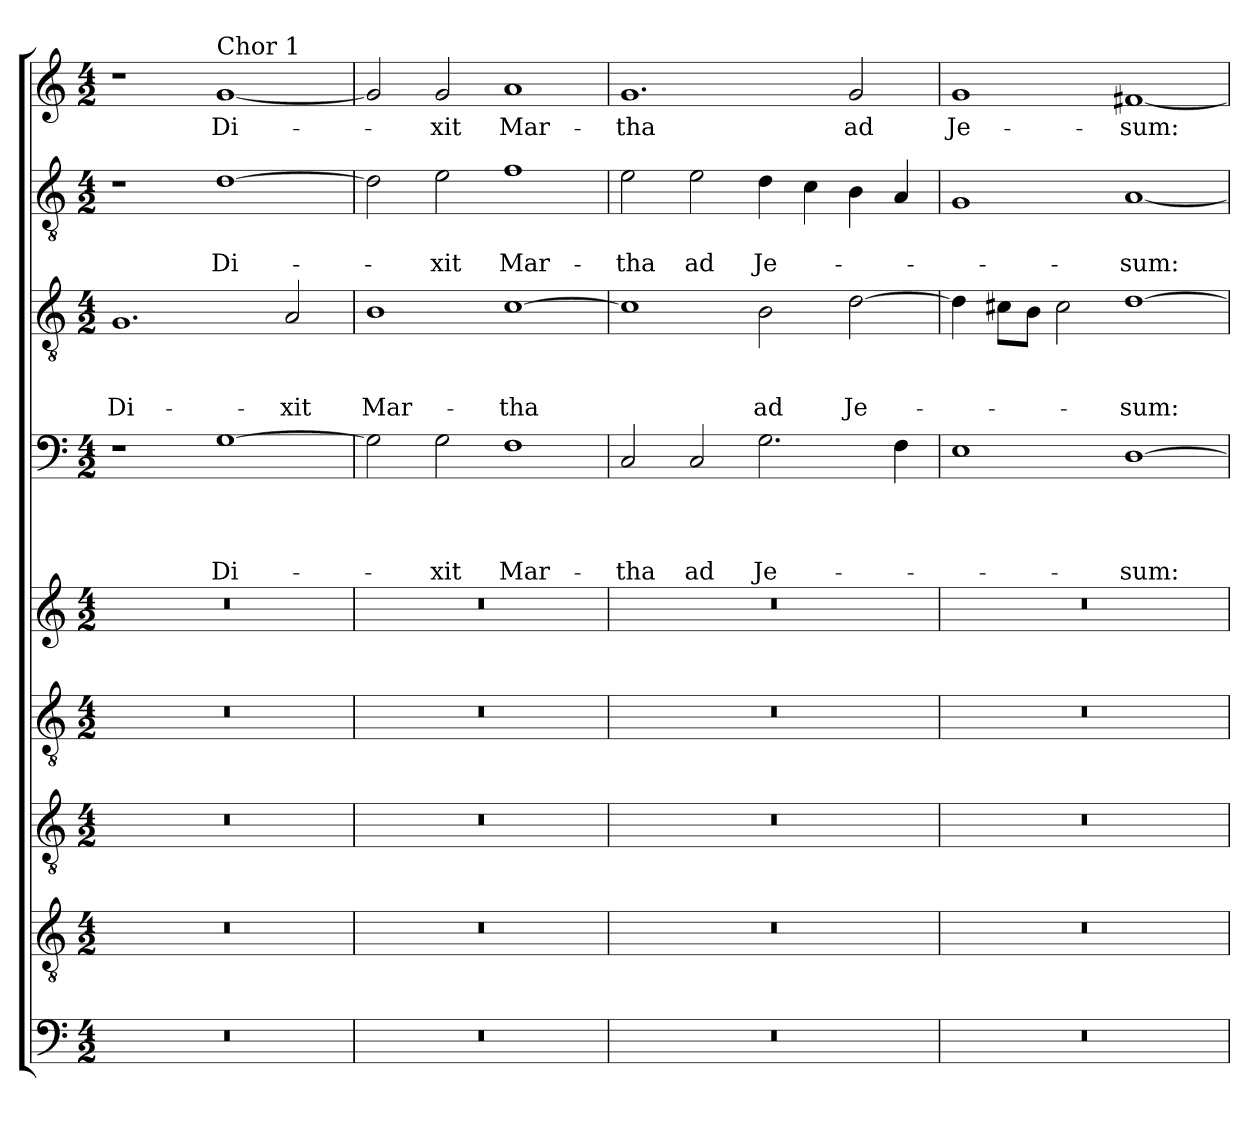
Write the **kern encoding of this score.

**kern	**kern	**kern	**kern	**kern	**kern	**text	**text	**text	**text	**kern	**text	**text	**text	**kern	**text	**text	**kern	**text
*part9	*part8	*part7	*part6	*part5	*part4	*part4	*part4	*part4	*part4	*part3	*part3	*part3	*part3	*part2	*part2	*part2	*part1	*part1
*staff9	*staff8	*staff7	*staff6	*staff5	*staff4	*staff4	*staff4	*staff4	*staff4	*staff3	*staff3	*staff3	*staff3	*staff2	*staff2	*staff2	*staff1	*staff1
*clefF4	*clefGv2	*clefGv2	*clefGv2	*clefG2	*clefF4	*	*	*	*	*clefGv2	*	*	*	*clefGv2	*	*	*clefG2	*
*k[]	*k[]	*k[]	*k[]	*k[]	*k[]	*	*	*	*	*k[]	*	*	*	*k[]	*	*	*k[]	*
*a:	*a:	*a:	*a:	*a:	*a:	*	*	*	*	*a:	*	*	*	*a:	*	*	*a:	*
*M4/2	*M4/2	*M4/2	*M4/2	*M4/2	*M4/2	*	*	*	*	*M4/2	*	*	*	*M4/2	*	*	*M4/2	*
=1	=1	=1	=1	=1	=1	=1	=1	=1	=1	=1	=1	=1	=1	=1	=1	=1	=1	=1
!	!	!	!	!	!	!	!	!	!	!	!	!	!LO:LY:b	!	!	!	!	!
0r	0r	0r	0r	0r	1r	.	.	.	.	1.G	.	.	Di-	1r	.	.	1r	.
!	!	!	!	!	!	!	!	!	!	!	!	!	!	!	!	!	!LO:TX:a:t=Chor 1	!
!	!	!	!	!	!	!	!	!	!LO:LY:b	!	!	!	!	!	!	!LO:LY:b	!	!LO:LY:b
.	.	.	.	.	[1G	.	.	.	Di-	.	.	.	.	[1d	.	Di-	[1g	Di-
!	!	!	!	!	!	!	!	!	!	!	!	!	!LO:LY:b	!	!	!	!	!
.	.	.	.	.	.	.	.	.	.	2A/	.	.	-xit	.	.	.	.	.
=2	=2	=2	=2	=2	=2	=2	=2	=2	=2	=2	=2	=2	=2	=2	=2	=2	=2	=2
!	!	!	!	!	!	!	!	!	!	!	!	!	!LO:LY:b	!	!	!	!	!
0r	0r	0r	0r	0r	2G\]	.	.	.	.	1B	.	.	Mar-	2d\]	.	.	2g/]	.
!	!	!	!	!	!	!	!	!	!LO:LY:b	!	!	!	!	!	!	!LO:LY:b	!	!LO:LY:b
.	.	.	.	.	2G\	.	.	.	-xit	.	.	.	.	2e\	.	-xit	2g/	-xit
!	!	!	!	!	!	!	!	!	!LO:LY:b	!	!	!	!LO:LY:b	!	!	!LO:LY:b	!	!LO:LY:b
.	.	.	.	.	1F	.	.	.	Mar-	[1c	.	.	-tha	1f	.	Mar-	1a	Mar-
=3	=3	=3	=3	=3	=3	=3	=3	=3	=3	=3	=3	=3	=3	=3	=3	=3	=3	=3
!	!	!	!	!	!	!	!	!	!LO:LY:b	!	!	!	!	!	!	!LO:LY:b	!	!LO:LY:b
0r	0r	0r	0r	0r	2C/	.	.	.	-tha	1c]	.	.	.	2e\	.	-tha	1.g	-tha
!	!	!	!	!	!	!	!	!	!LO:LY:b	!	!	!	!	!	!	!LO:LY:b	!	!
.	.	.	.	.	2C/	.	.	.	ad	.	.	.	.	2e\	.	ad	.	.
!	!	!	!	!	!	!	!	!	!LO:LY:b	!	!	!	!LO:LY:b	!	!	!LO:LY:b	!	!
.	.	.	.	.	2.G\	.	.	.	Je-	2B\	.	.	ad	4d\	.	Je-	.	.
.	.	.	.	.	.	.	.	.	.	.	.	.	.	4c\	.	.	.	.
!	!	!	!	!	!	!	!	!	!	!	!	!	!LO:LY:b	!	!	!	!	!LO:LY:b
.	.	.	.	.	.	.	.	.	.	[2d\	.	.	Je-	4B\	.	.	2g/	ad
.	.	.	.	.	4F\	.	.	.	.	.	.	.	.	4A/	.	.	.	.
=4	=4	=4	=4	=4	=4	=4	=4	=4	=4	=4	=4	=4	=4	=4	=4	=4	=4	=4
!	!	!	!	!	!	!	!	!	!	!	!	!	!	!	!	!	!	!LO:LY:b
0r	0r	0r	0r	0r	1E	.	.	.	.	4d\]	.	.	.	1G	.	.	1g	Je-
.	.	.	.	.	.	.	.	.	.	8c#\L	.	.	.	.	.	.	.	.
.	.	.	.	.	.	.	.	.	.	8B\J	.	.	.	.	.	.	.	.
.	.	.	.	.	.	.	.	.	.	2c#\	.	.	.	.	.	.	.	.
!	!	!	!	!	!	!	!	!	!LO:LY:b	!	!	!	!LO:LY:b	!	!	!LO:LY:b	!	!LO:LY:b
.	.	.	.	.	[1D	.	.	.	-sum:	[1d	.	.	-sum:	[1A	.	-sum:	[1f#X	-sum:
=	=	=	=	=	=	=	=	=	=	=	=	=	=	=	=	=	=	=
*-	*-	*-	*-	*-	*-	*-	*-	*-	*-	*-	*-	*-	*-	*-	*-	*-	*-	*-
